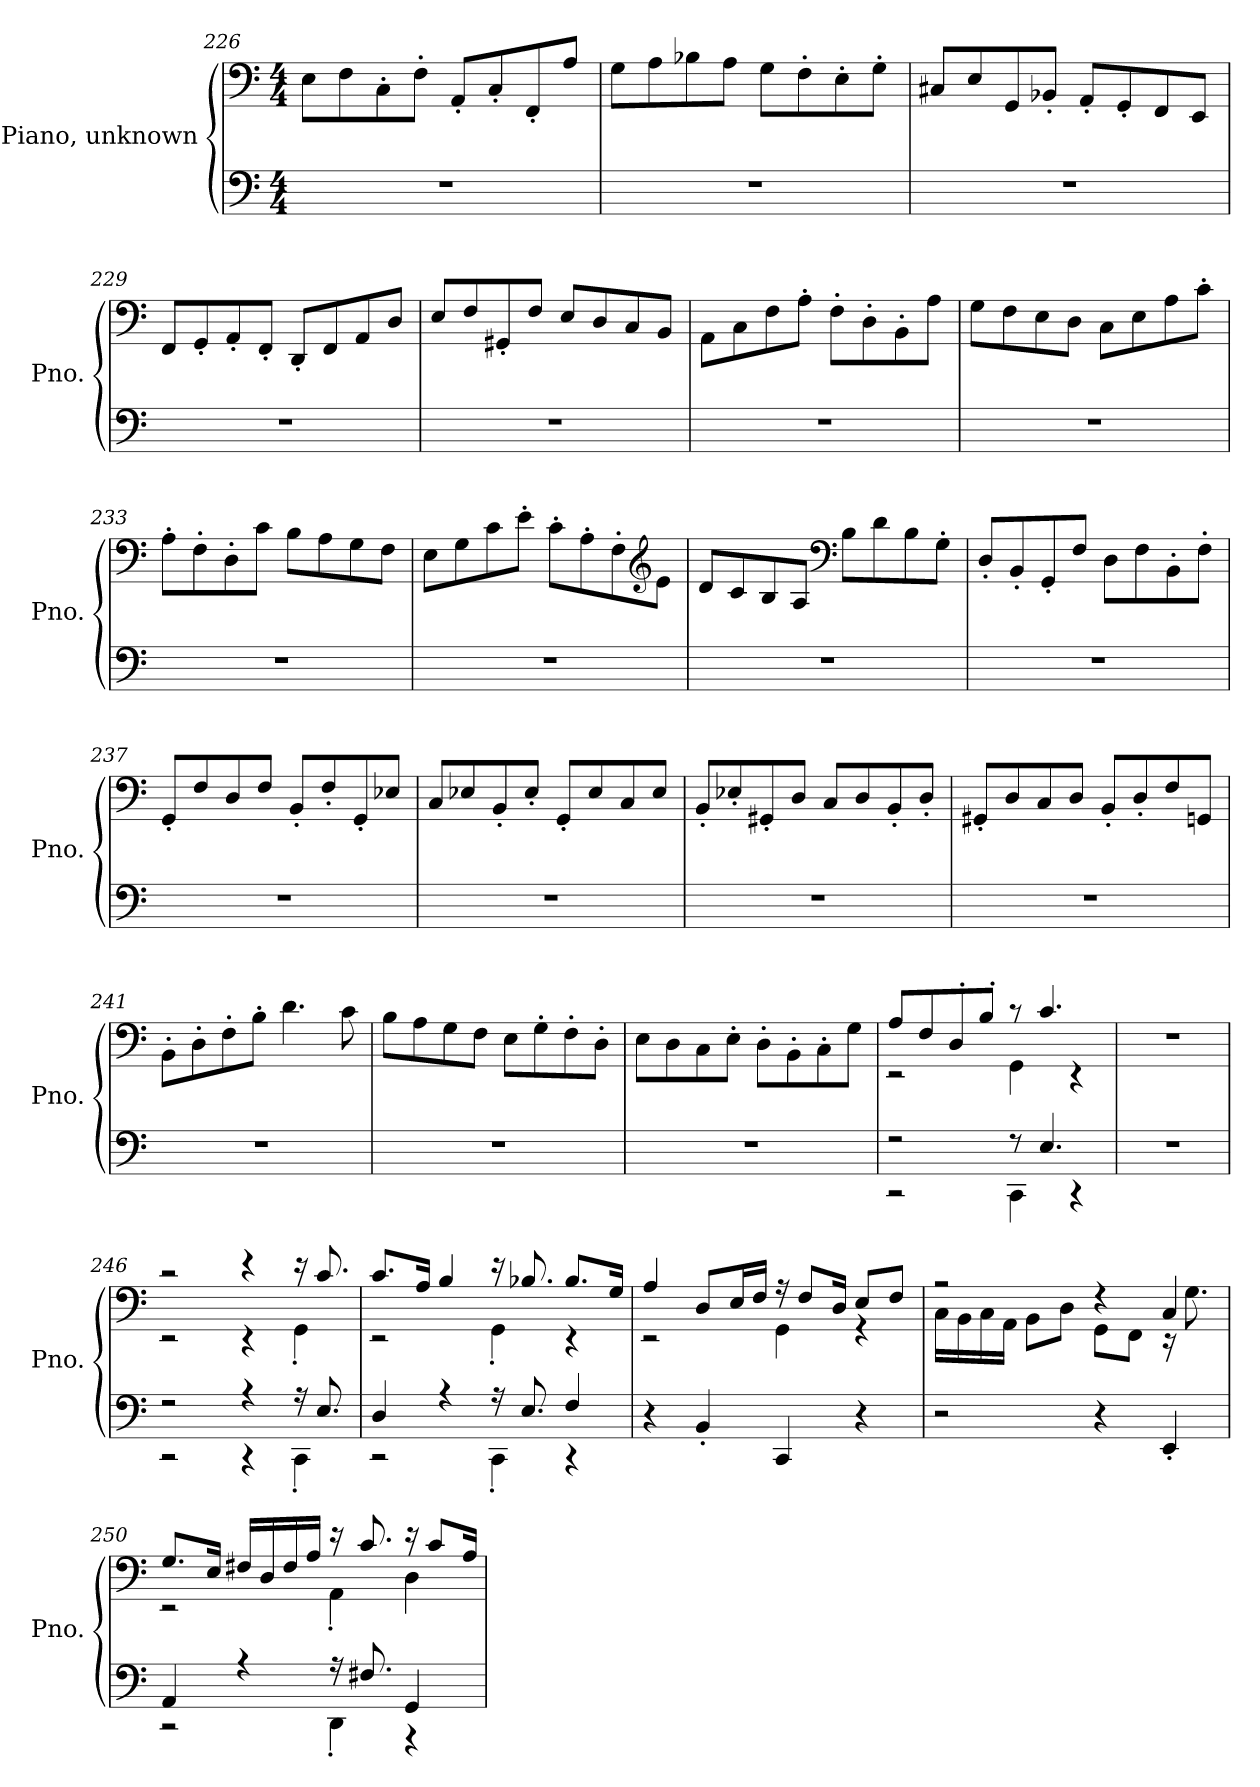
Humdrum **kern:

**kern	**kern
*part1	*part1
*staff2	*staff1
*I"Piano, unknown	*
*I'Pno.	*
!!LO:LB:g=z
*clefF4	*clefF4
*k[]	*k[]
*M4/4	*M4/4
=226	=226
1r	8E\L
.	8F\
.	8C'\
.	8F'\J
.	8AA'/L
.	8C'/
.	8FF'/
.	8A/J
=227	=227
1r	8G\L
.	8A\
.	8B-X\
.	8A\J
.	8G\L
.	8F'\
.	8E'\
.	8G'\J
=228	=228
1r	8C#X/L
.	8E/
.	8GG/
.	8BB-X'/J
.	8AA'/L
.	8GG'/
.	8FF/
.	8EE/J
=229	=229
1r	8FF/L
.	8GG'/
.	8AA'/
.	8FF'/J
.	8DD'/L
.	8FF/
.	8AA/
.	8D/J
=230	=230
1r	8E/L
.	8F/
.	8GG#X'/
.	8F/J
.	8E/L
.	8D/
.	8C/
.	8BB/J
!!LO:LB:g=z
=231	=231
1r	8AA\L
.	8C\
.	8F\
.	8A'\J
.	8F'\L
.	8D'\
.	8BB'\
.	8A\J
=232	=232
1r	8G\L
.	8F\
.	8E\
.	8D\J
.	8C\L
.	8E\
.	8A\
.	8c'\J
=233	=233
1r	8A'\L
.	8F'\
.	8D'\
.	8c\J
.	8B\L
.	8A\
.	8G\
.	8F\J
=234	=234
1r	8E\L
.	8G\
.	8c\
.	8e'\J
.	8c'\L
.	8A'\
.	8F'\
*	*clefG2
.	8e\J
!!LO:LB:g=z
=235	=235
1r	8d/L
.	8c/
.	8B/
.	8A/J
*	*clefF4
.	8B\L
.	8d\
.	8B\
.	8G'\J
=236	=236
1r	8D'/L
.	8BB'/
.	8GG'/
.	8F/J
.	8D\L
.	8F\
.	8BB'\
.	8F'\J
=237	=237
1r	8GG'/L
.	8F/
.	8D/
.	8F/J
.	8BB'/L
.	8F'/
.	8GG'/
.	8E-X/J
=238	=238
1r	8C/L
.	8E-X/
.	8BB'/
.	8E-'/J
.	8GG'/L
.	8E-/
.	8C/
.	8E-/J
!!LO:PB:g=z
=239	=239
1r	8BB'/L
.	8E-X'/
.	8GG#X'/
.	8D/J
.	8C/L
.	8D/
.	8BB'/
.	8D'/J
=240	=240
1r	8GG#X'/L
.	8D/
.	8C/
.	8D/J
.	8BB'/L
.	8D'/
.	8F/
.	8GGn/J
=241	=241
1r	8BB'\L
.	8D'\
.	8F'\
.	8B'\J
.	4.d\
.	8c\
=242	=242
1r	8B\L
.	8A\
.	8G\
.	8F\J
.	8E\L
.	8G'\
.	8F'\
.	8D'\J
=243	=243
1r	8E\L
.	8D\
.	8C\
.	8E'\J
.	8D'\L
.	8BB'\
.	8C'\
.	8G\J
!!LO:LB:g=z
=244	=244
*^	*^
2r	2r	8A/L	2r
.	.	8F/	.
.	.	8D'/	.
.	.	8B'/J	.
8r	4CC\	8r	4GG\
4.E/	.	4.c/	.
.	4r	.	4r
*v	*v	*	*
*	*v	*v
=245	=245
1r	1r
=246	=246
*^	*^
2r	2r	2r	2r
4r	4r	4r	4r
16r	4CC'\	16r	4GG'\
8.E/	.	8.c/	.
=247	=247	=247	=247
4D/	2r	8.c/L	2r
.	.	16A/Jk	.
4r	.	4B/	.
16r	4CC'\	16r	4GG'\
8.E/	.	8.B-X/	.
4F/	4r	8.B-/L	4r
.	.	16G/Jk	.
*v	*v	*	*
=248	=248	=248
4r	4A/	2r
4BB'/	8D/L	.
.	16E/L	.
.	16F/JJ	.
4CC/	16r	4GG\
.	8F/L	.
.	16D/Jk	.
4r	8E/L	4r
.	8F/J	.
=249	=249	=249
2r	2r	16C\LL
.	.	16BB\
.	.	16C\
.	.	16AA\JJ
.	.	8BB\L
.	.	8D\J
4r	4r	8GG\L
.	.	8FF\J
4EE'/	4C/	16r
.	.	8.G\
!!LO:LB:g=z	!!
=250	=250	=250
*^	*	*
4AA/	2r	8.G/L	2r
.	.	16E/Jk	.
4r	.	16F#X/LL	.
.	.	16D/	.
.	.	16F#/	.
.	.	16A/JJ	.
16r	4DD'\	16r	4AA'\
8.F#X/	.	8.c/	.
4GG/	4r	16r	4D\
.	.	8c/L	.
.	.	16A/Jk	.
*v	*v	*	*
*	*v	*v
=	=
*-	*-
